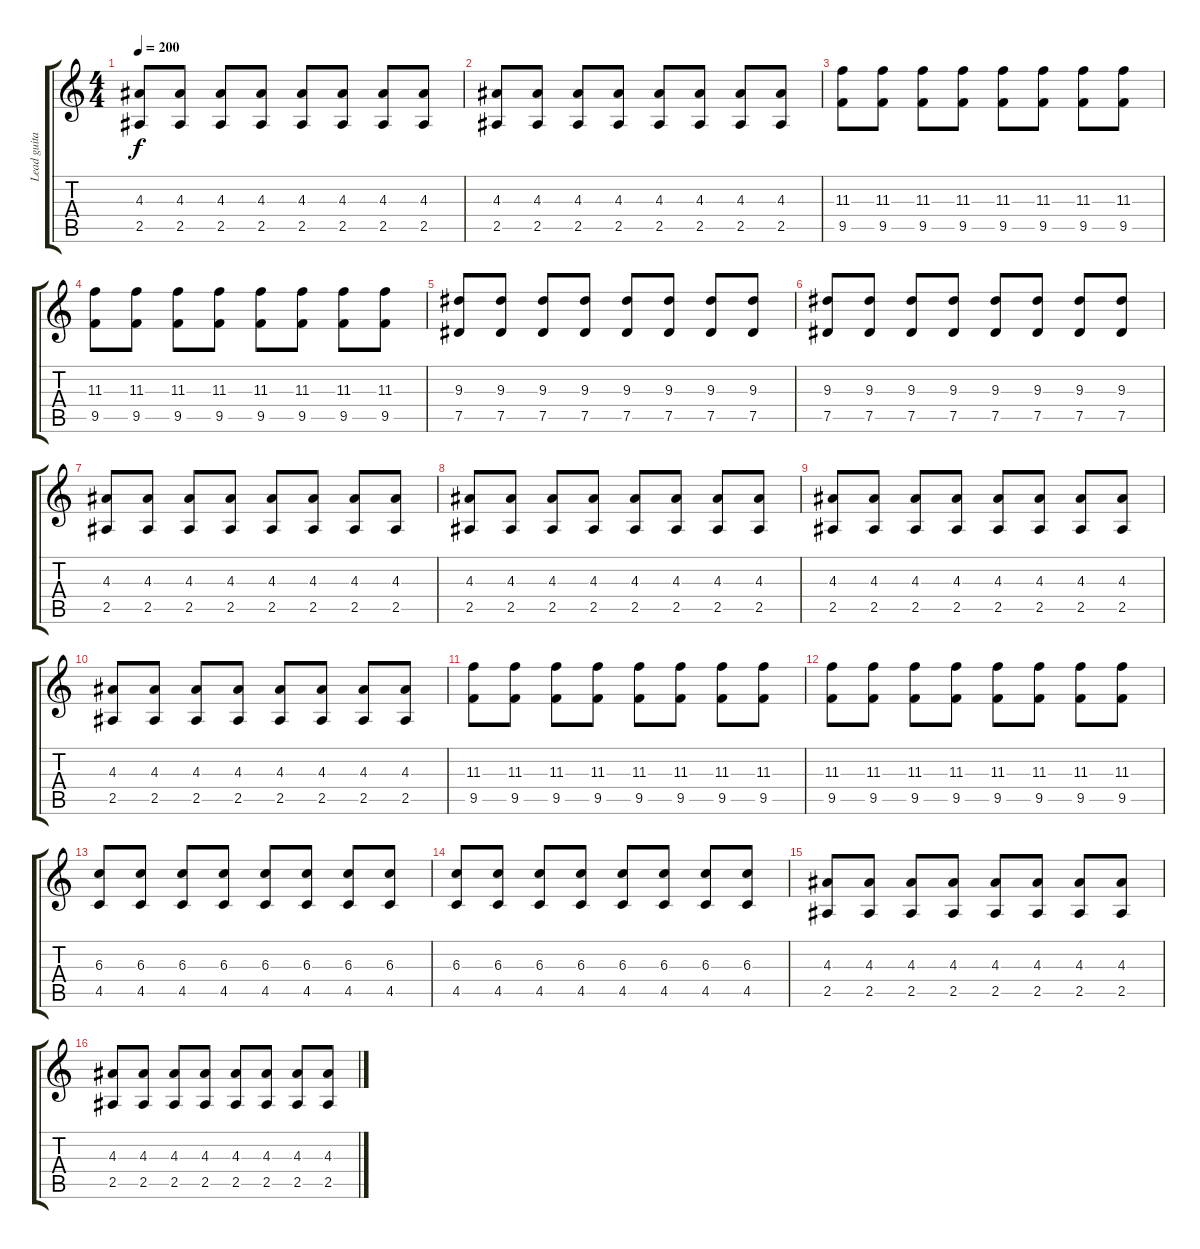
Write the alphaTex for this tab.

\track ("Lead guitar" "Lead guita") {instrument overdrivenguitar}
\staff {score tabs}
\tuning (Eb4 Bb3 Gb3 Db3 Ab2 Db2) {hide}
\ts (4 4)
\tempo 200
\clef g2
\ks c
(4.3 2.5).8{dy f} (4.3 2.5).8 (4.3 2.5).8 (4.3 2.5).8 (4.3 2.5).8 (4.3 2.5).8 (4.3 2.5).8 (4.3 2.5).8 |
(4.3 2.5).8 (4.3 2.5).8 (4.3 2.5).8 (4.3 2.5).8 (4.3 2.5).8 (4.3 2.5).8 (4.3 2.5).8 (4.3 2.5).8 |
(11.3 9.5).8 (11.3 9.5).8 (11.3 9.5).8 (11.3 9.5).8 (11.3 9.5).8 (11.3 9.5).8 (11.3 9.5).8 (11.3 9.5).8 |
(11.3 9.5).8 (11.3 9.5).8 (11.3 9.5).8 (11.3 9.5).8 (11.3 9.5).8 (11.3 9.5).8 (11.3 9.5).8 (11.3 9.5).8 |
(9.3 7.5).8 (9.3 7.5).8 (9.3 7.5).8 (9.3 7.5).8 (9.3 7.5).8 (9.3 7.5).8 (9.3 7.5).8 (9.3 7.5).8 |
(9.3 7.5).8 (9.3 7.5).8 (9.3 7.5).8 (9.3 7.5).8 (9.3 7.5).8 (9.3 7.5).8 (9.3 7.5).8 (9.3 7.5).8 |
(4.3 2.5).8 (4.3 2.5).8 (4.3 2.5).8 (4.3 2.5).8 (4.3 2.5).8 (4.3 2.5).8 (4.3 2.5).8 (4.3 2.5).8 |
(4.3 2.5).8 (4.3 2.5).8 (4.3 2.5).8 (4.3 2.5).8 (4.3 2.5).8 (4.3 2.5).8 (4.3 2.5).8 (4.3 2.5).8 |
(4.3 2.5).8 (4.3 2.5).8 (4.3 2.5).8 (4.3 2.5).8 (4.3 2.5).8 (4.3 2.5).8 (4.3 2.5).8 (4.3 2.5).8 |
(4.3 2.5).8 (4.3 2.5).8 (4.3 2.5).8 (4.3 2.5).8 (4.3 2.5).8 (4.3 2.5).8 (4.3 2.5).8 (4.3 2.5).8 |
(11.3 9.5).8 (11.3 9.5).8 (11.3 9.5).8 (11.3 9.5).8 (11.3 9.5).8 (11.3 9.5).8 (11.3 9.5).8 (11.3 9.5).8 |
(11.3 9.5).8 (11.3 9.5).8 (11.3 9.5).8 (11.3 9.5).8 (11.3 9.5).8 (11.3 9.5).8 (11.3 9.5).8 (11.3 9.5).8 |
(6.3 4.5).8 (6.3 4.5).8 (6.3 4.5).8 (6.3 4.5).8 (6.3 4.5).8 (6.3 4.5).8 (6.3 4.5).8 (6.3 4.5).8 |
(6.3 4.5).8 (6.3 4.5).8 (6.3 4.5).8 (6.3 4.5).8 (6.3 4.5).8 (6.3 4.5).8 (6.3 4.5).8 (6.3 4.5).8 |
(4.3 2.5).8 (4.3 2.5).8 (4.3 2.5).8 (4.3 2.5).8 (4.3 2.5).8 (4.3 2.5).8 (4.3 2.5).8 (4.3 2.5).8 |
(4.3 2.5).8 (4.3 2.5).8 (4.3 2.5).8 (4.3 2.5).8 (4.3 2.5).8 (4.3 2.5).8 (4.3 2.5).8 (4.3 2.5).8
